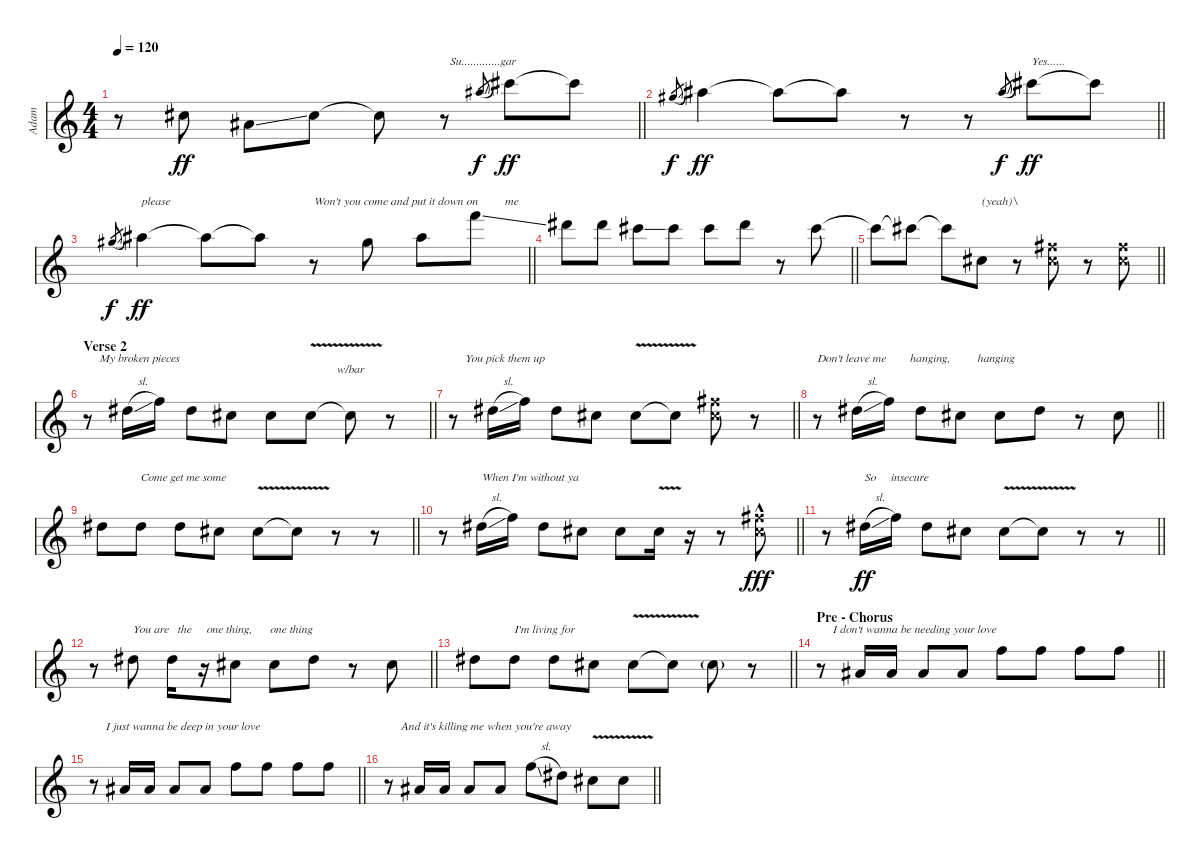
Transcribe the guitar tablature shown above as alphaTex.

\track ("Adam" "Adam") {instrument distortionguitar}
\staff {score}
\tuning (E4 B3 G3 D3 A2 E2) {hide}
\ts (4 4)
\tempo 120
\clef g2
\barLineRight lightlight
\ks c
r.8{dy ff} 6.3.8 3.3{ss}.8 6.3.8 6.3{t}.8 r.8{txt "  Su.............gar"} 6.1{sl}.8{gr dy f} 9.1.8{dy ff} 9.1{t}.8 |
\barLineRight lightlight
4.1{sl}.8{gr dy f} 6.1.4{dy ff} 6.1{t}.8 6.1{t}.8 r.8 r.8 6.1{sl}.8{gr dy f} 9.1.8{txt "Yes...... " dy ff} 9.1{t}.8 |
\barLineRight lightlight
4.1{sl}.8{gr dy f} 6.1.4{txt "please" dy ff} 6.1{t}.8 6.1{t}.8 r.8{txt "Won't you come and put it down on         me"} 9.2.8 11.2.8 13.1{ss}.8 |
\barLineRight lightlight
11.1.8 11.1.8 9.1{ss}.8 9.1.8 9.1.8 11.1.8 r.8 9.1.8 |
\barLineRight lightlight
9.1{t}.8 9.1{t}.8 9.1{t}.8 6.3.8{txt "(yeah)\\"} r.8 (2.1{x} 2.2{x}).8 r.8 (2.1{x} 2.2{x}).8 |
\section ("" "Verse 2")
\barLineRight lightlight
r.8{txt "    My broken pieces" balance 8} 4.2{sl}.16 6.2.16 4.2.8 6.3.8 6.3.8 6.3{v}.8 6.3{t}.8{tbe (custom default 0 0 46 0 60 -2)} r.8 |
\barLineRight lightlight
r.8{txt "    You pick them up"} 4.2{sl}.16 6.2.16 4.2.8 6.3.8 6.3{v}.8 6.3{t}.8 (2.1{x} 2.2{x}).8 r.8 |
\barLineRight lightlight
r.8{txt "Don't leave me        hanging,         hanging"} 4.2{sl}.16 6.2.16 4.2.8 6.3.8 6.3.8 4.2.8 r.8 6.3.8 |
\barLineRight lightlight
4.2.8 4.2.8{txt "Come get me some"} 4.2.8 6.3.8 6.3{v}.8 6.3{t}.8 r.8 r.8 |
\barLineRight lightlight
r.8 4.2{sl}.16{txt "When I'm without ya"} 6.2.16 4.2.8 6.3.8 6.3.8 6.3{v}.16 r.16 r.8 (2.1{hac x} 2.2{hac x}).8{dy fff} |
\barLineRight lightlight
r.8 4.2{sl}.16{txt "So     insecure" dy ff} 6.2.16 4.2.8 6.3.8 6.3{v}.8 6.3{t}.8 r.8 r.8 |
\barLineRight lightlight
r.8 4.2.8{txt "You are   the     one thing,      one thing"} 4.2.16 r.16 6.3.8 6.3.8 4.2.8 r.8 6.3.8 |
\barLineRight lightlight
4.2.8 4.2.8{txt "I'm living for"} 4.2.8 6.3.8 6.3{v}.8 6.3{t}.8 6.3{g}.8 r.8 |
\section ("" "Pre - Chorus")
\barLineRight lightlight
r.8{txt "    I don't wanna be needing your love" balance 4} 3.3.16 3.3.16 3.3.8 3.3.8 6.2.8 6.2.8 6.2.8 6.2.8 |
\barLineRight lightlight
r.8{txt "    I just wanna be deep in your love"} 3.3.16 3.3.16 3.3.8 3.3.8 6.2.8 6.2.8 6.2.8 6.2.8 |
\barLineRight lightlight
r.8{txt "    And it's killing me when you're away"} 3.3.16 3.3.16 3.3.8 3.3.8 6.2{sl}.8 4.2.8 6.3{v}.8 6.3{v}.8
